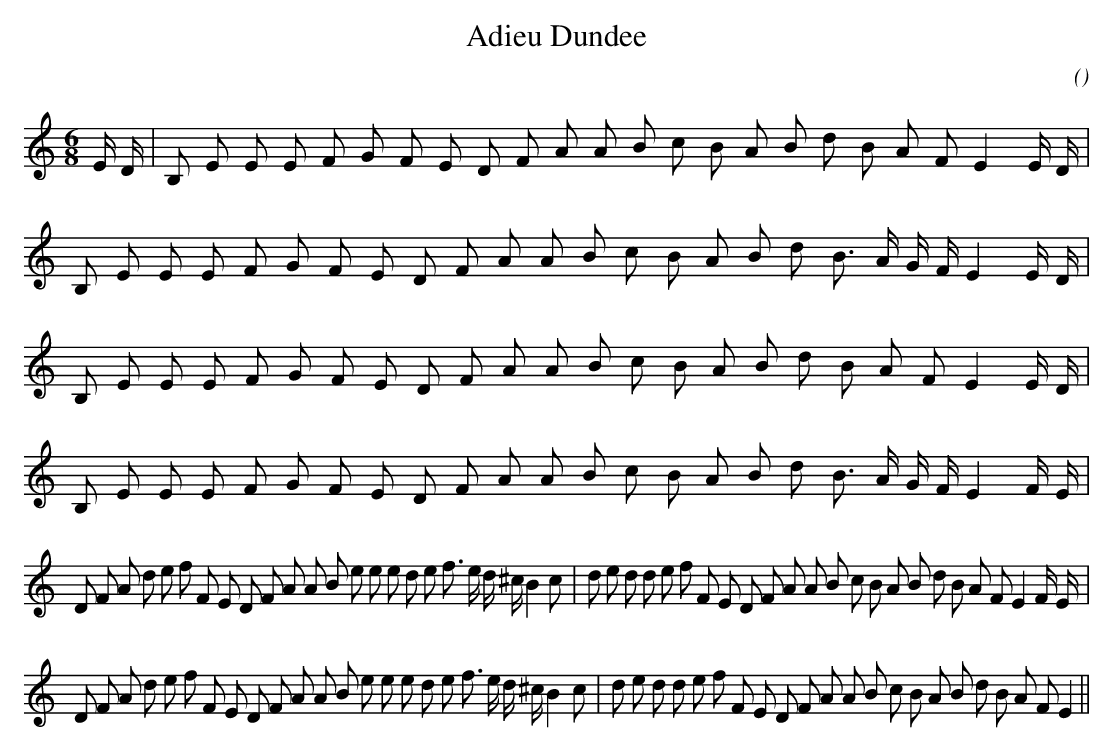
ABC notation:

X:1
T: Adieu Dundee
C:
O:
M:6/8
K:e
K:e
M:6/8
L:1/16
E D |B,2 E2 E2 E2 F2 G2 F2 E2 D2 F2 A2 A2 B2 c2 B2 A2 B2 d2 B2 A2 F2 E4 E D |B,2 E2 E2 E2 F2 G2 F2 E2 D2 F2 A2 A2 B2 c2 B2 A2 B2 d2 B3 A G F E4 E D |
B,2 E2 E2 E2 F2 G2 F2 E2 D2 F2 A2 A2 B2 c2 B2 A2 B2 d2 B2 A2 F2 E4 E D |B,2 E2 E2 E2 F2 G2 F2 E2 D2 F2 A2 A2 B2 c2 B2 A2 B2 d2 B3 A G F E4 F E |
D2 F2 A2 d2 e2 f2 F2 E2 D2 F2 A2 A2 B2 e2 e2 e2 d2 e2 f3 e d ^c B4 c2 |d2 e2 d2 d2 e2 f2 F2 E2 D2 F2 A2 A2 B2 c2 B2 A2 B2 d2 B2 A2 F2 E4 F E |
D2 F2 A2 d2 e2 f2 F2 E2 D2 F2 A2 A2 B2 e2 e2 e2 d2 e2 f3 e d ^c B4 c2 |d2 e2 d2 d2 e2 f2 F2 E2 D2 F2 A2 A2 B2 c2 B2 A2 B2 d2 B2 A2 F2 E4 ||
